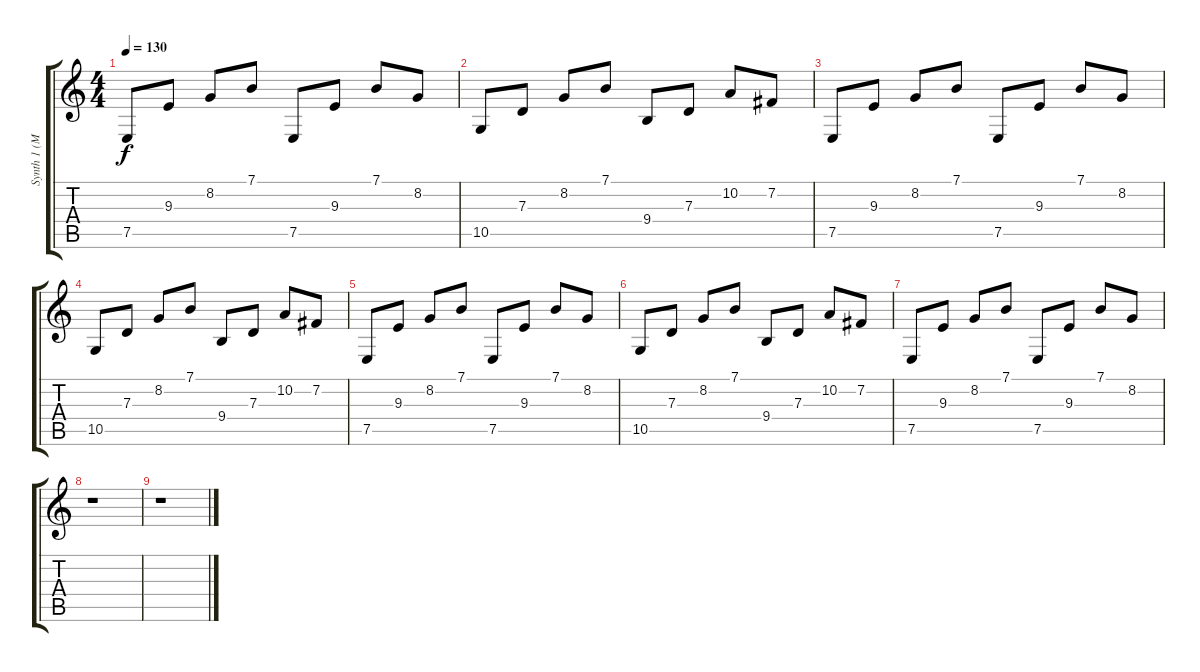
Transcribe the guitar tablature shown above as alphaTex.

\track ("Synth 1 (Main Riff)" "Synth 1 (M") {instrument pad3polysynth}
\staff {score tabs}
\tuning (E4 B3 G3 D3 A2 E2) {hide}
\ts (4 4)
\tempo 130
\clef g2
\ks c
7.5.8{dy f} 9.3.8 8.2.8 7.1.8 7.5.8 9.3.8 7.1.8 8.2.8 |
10.5.8 7.3.8 8.2.8 7.1.8 9.4.8 7.3.8 10.2.8 7.2.8 |
7.5.8 9.3.8 8.2.8 7.1.8 7.5.8 9.3.8 7.1.8 8.2.8 |
10.5.8 7.3.8 8.2.8 7.1.8 9.4.8 7.3.8 10.2.8 7.2.8 |
7.5.8 9.3.8 8.2.8 7.1.8 7.5.8 9.3.8 7.1.8 8.2.8 |
10.5.8 7.3.8 8.2.8 7.1.8 9.4.8 7.3.8 10.2.8 7.2.8 |
7.5.8 9.3.8 8.2.8 7.1.8 7.5.8 9.3.8 7.1.8 8.2.8 |
r.1 |
r.1
